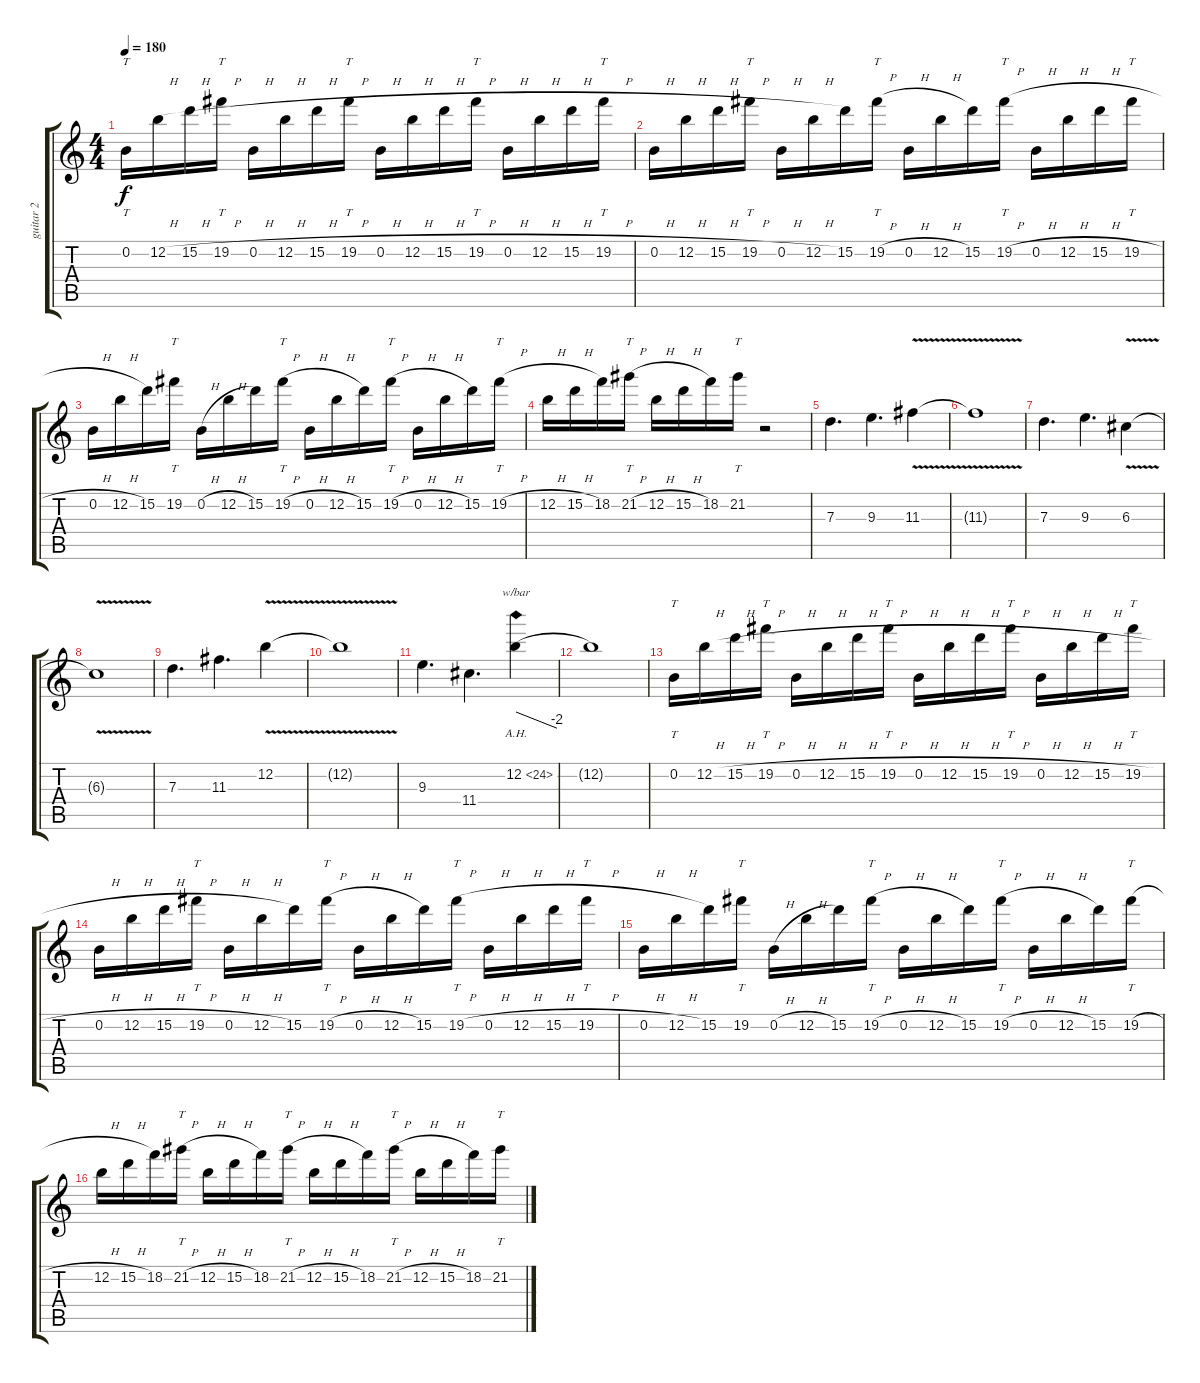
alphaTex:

\track ("guitar 2" "guitar 2") {instrument distortionguitar}
\staff {score tabs}
\tuning (E4 B3 G3 D3 A2 E2) {hide}
\ts (4 4)
\tempo 180
\clef g2
\ks c
0.2.16{tt dy f} 12.2{h}.16 15.2{h}.16 19.2{h}.16{tt} 0.2{h}.16 12.2{h}.16 15.2{h}.16 19.2{h}.16{tt} 0.2{h}.16 12.2{h}.16 15.2{h}.16 19.2{h}.16{tt} 0.2{h}.16 12.2{h}.16 15.2{h}.16 19.2{h}.16{tt} |
0.2{h}.16 12.2{h}.16 15.2{h}.16 19.2{h}.16{tt} 0.2{h}.16 12.2{h}.16 15.2.16 19.2{h}.16{tt} 0.2{h}.16 12.2{h}.16 15.2.16 19.2{h}.16{tt} 0.2{h}.16 12.2{h}.16 15.2{h}.16 19.2{h}.16{tt} |
0.2{h}.16 12.2{h}.16 15.2.16 19.2.16{tt} 0.2{h}.16 12.2{h}.16 15.2.16 19.2{h}.16{tt} 0.2{h}.16 12.2{h}.16 15.2.16 19.2{h}.16{tt} 0.2{h}.16 12.2{h}.16 15.2.16 19.2{h}.16{tt} |
12.2{h}.16 15.2{h}.16 18.2.16 21.2{h}.16{tt} 12.2{h}.16 15.2{h}.16 18.2.16 21.2.16{tt} r.2 |
7.3.4{d volume 12} 9.3.4{d} 11.3{v}.4 |
11.3{t}.1 |
7.3.4{d} 9.3.4{d} 6.3{v}.4 |
6.3{t}.1 |
7.3.4{d} 11.3.4{d} 12.2{v}.4 |
12.2{t}.1 |
9.3.4{d} 11.4.4{d} 12.2{ah 12}.4{tbe (dive default 0 0 60 -8)} |
12.2{t}.1 |
0.2.16{tt volume 9 instrument distortionguitar} 12.2{h}.16 15.2{h}.16 19.2{h}.16{tt} 0.2{h}.16 12.2{h}.16 15.2{h}.16 19.2{h}.16{tt} 0.2{h}.16 12.2{h}.16 15.2{h}.16 19.2{h}.16{tt} 0.2{h}.16 12.2{h}.16 15.2{h}.16 19.2{h}.16{tt} |
0.2{h}.16 12.2{h}.16 15.2{h}.16 19.2{h}.16{tt} 0.2{h}.16 12.2{h}.16 15.2.16 19.2{h}.16{tt} 0.2{h}.16 12.2{h}.16 15.2.16 19.2{h}.16{tt} 0.2{h}.16 12.2{h}.16 15.2{h}.16 19.2{h}.16{tt} |
0.2{h}.16 12.2{h}.16 15.2.16 19.2.16{tt} 0.2{h}.16 12.2{h}.16 15.2.16 19.2{h}.16{tt} 0.2{h}.16 12.2{h}.16 15.2.16 19.2{h}.16{tt} 0.2{h}.16 12.2{h}.16 15.2.16 19.2{h}.16{tt} |
12.2{h}.16 15.2{h}.16 18.2.16 21.2{h}.16{tt} 12.2{h}.16 15.2{h}.16 18.2.16 21.2{h}.16{tt} 12.2{h}.16 15.2{h}.16 18.2.16 21.2{h}.16{tt} 12.2{h}.16 15.2{h}.16 18.2.16 21.2.16{tt}
